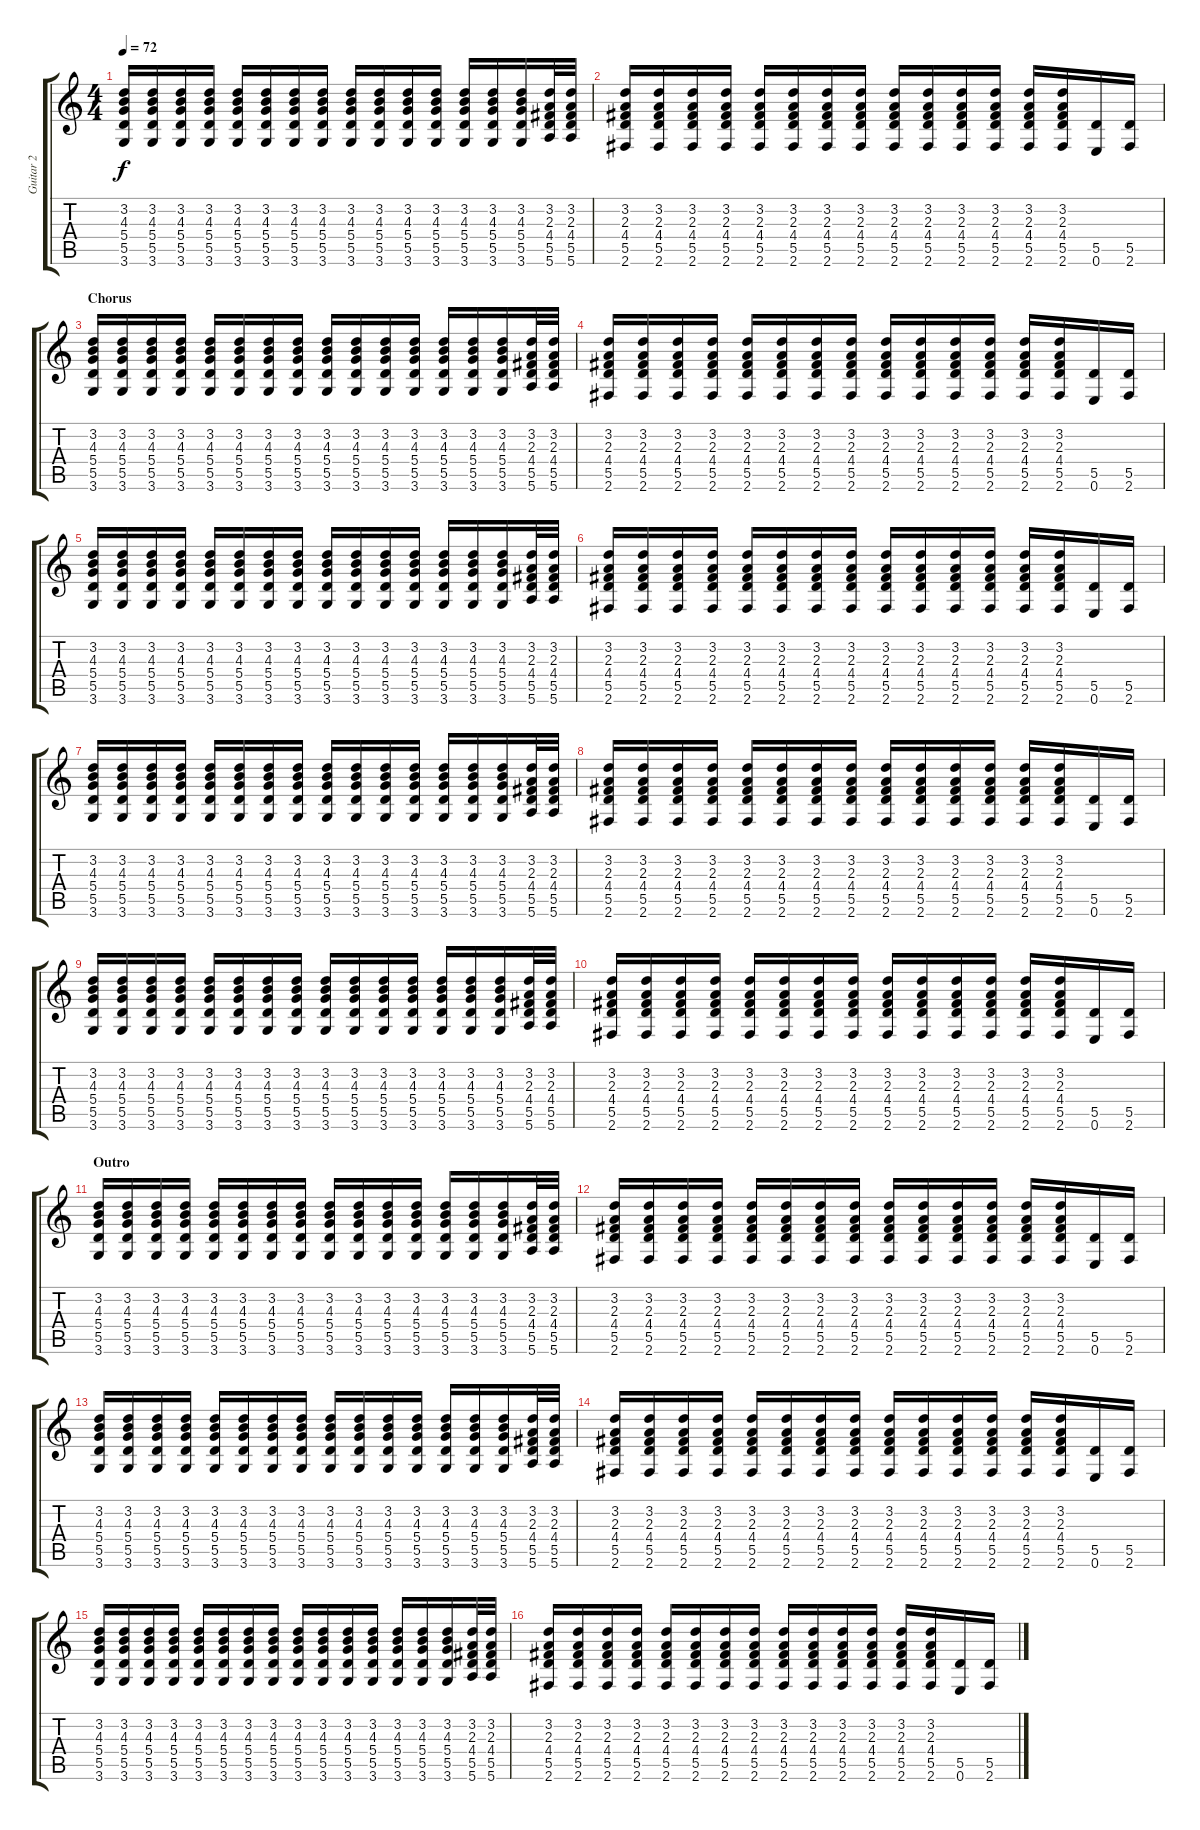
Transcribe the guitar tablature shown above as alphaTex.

\track ("Guitar 2" "Guitar 2") {instrument distortionguitar}
\staff {score tabs}
\tuning (E4 B3 G3 D3 A2 E2) {hide}
\ts (4 4)
\tempo 72
\clef g2
\ks c
(3.2 4.3 5.4 5.5 3.6).16{dy f} (3.2 4.3 5.4 5.5 3.6).16 (3.2 4.3 5.4 5.5 3.6).16 (3.2 4.3 5.4 5.5 3.6).16 (3.2 4.3 5.4 5.5 3.6).16 (3.2 4.3 5.4 5.5 3.6).16 (3.2 4.3 5.4 5.5 3.6).16 (3.2 4.3 5.4 5.5 3.6).16 (3.2 4.3 5.4 5.5 3.6).16 (3.2 4.3 5.4 5.5 3.6).16 (3.2 4.3 5.4 5.5 3.6).16 (3.2 4.3 5.4 5.5 3.6).16 (3.2 4.3 5.4 5.5 3.6).16 (3.2 4.3 5.4 5.5 3.6).16 (3.2 4.3 5.4 5.5 3.6).16 (3.2 2.3 4.4 5.5 5.6).32 (3.2 2.3 4.4 5.5 5.6).32 |
(3.2 2.3 4.4 5.5 2.6).16 (3.2 2.3 4.4 5.5 2.6).16 (3.2 2.3 4.4 5.5 2.6).16 (3.2 2.3 4.4 5.5 2.6).16 (3.2 2.3 4.4 5.5 2.6).16 (3.2 2.3 4.4 5.5 2.6).16 (3.2 2.3 4.4 5.5 2.6).16 (3.2 2.3 4.4 5.5 2.6).16 (3.2 2.3 4.4 5.5 2.6).16 (3.2 2.3 4.4 5.5 2.6).16 (3.2 2.3 4.4 5.5 2.6).16 (3.2 2.3 4.4 5.5 2.6).16 (3.2 2.3 4.4 5.5 2.6).16 (3.2 2.3 4.4 5.5 2.6).16 (5.5 0.6).16 (5.5 2.6).16 |
\section ("" "Chorus")
(3.2 4.3 5.4 5.5 3.6).16 (3.2 4.3 5.4 5.5 3.6).16 (3.2 4.3 5.4 5.5 3.6).16 (3.2 4.3 5.4 5.5 3.6).16 (3.2 4.3 5.4 5.5 3.6).16 (3.2 4.3 5.4 5.5 3.6).16 (3.2 4.3 5.4 5.5 3.6).16 (3.2 4.3 5.4 5.5 3.6).16 (3.2 4.3 5.4 5.5 3.6).16 (3.2 4.3 5.4 5.5 3.6).16 (3.2 4.3 5.4 5.5 3.6).16 (3.2 4.3 5.4 5.5 3.6).16 (3.2 4.3 5.4 5.5 3.6).16 (3.2 4.3 5.4 5.5 3.6).16 (3.2 4.3 5.4 5.5 3.6).16 (3.2 2.3 4.4 5.5 5.6).32 (3.2 2.3 4.4 5.5 5.6).32 |
(3.2 2.3 4.4 5.5 2.6).16 (3.2 2.3 4.4 5.5 2.6).16 (3.2 2.3 4.4 5.5 2.6).16 (3.2 2.3 4.4 5.5 2.6).16 (3.2 2.3 4.4 5.5 2.6).16 (3.2 2.3 4.4 5.5 2.6).16 (3.2 2.3 4.4 5.5 2.6).16 (3.2 2.3 4.4 5.5 2.6).16 (3.2 2.3 4.4 5.5 2.6).16 (3.2 2.3 4.4 5.5 2.6).16 (3.2 2.3 4.4 5.5 2.6).16 (3.2 2.3 4.4 5.5 2.6).16 (3.2 2.3 4.4 5.5 2.6).16 (3.2 2.3 4.4 5.5 2.6).16 (5.5 0.6).16 (5.5 2.6).16 |
(3.2 4.3 5.4 5.5 3.6).16 (3.2 4.3 5.4 5.5 3.6).16 (3.2 4.3 5.4 5.5 3.6).16 (3.2 4.3 5.4 5.5 3.6).16 (3.2 4.3 5.4 5.5 3.6).16 (3.2 4.3 5.4 5.5 3.6).16 (3.2 4.3 5.4 5.5 3.6).16 (3.2 4.3 5.4 5.5 3.6).16 (3.2 4.3 5.4 5.5 3.6).16 (3.2 4.3 5.4 5.5 3.6).16 (3.2 4.3 5.4 5.5 3.6).16 (3.2 4.3 5.4 5.5 3.6).16 (3.2 4.3 5.4 5.5 3.6).16 (3.2 4.3 5.4 5.5 3.6).16 (3.2 4.3 5.4 5.5 3.6).16 (3.2 2.3 4.4 5.5 5.6).32 (3.2 2.3 4.4 5.5 5.6).32 |
(3.2 2.3 4.4 5.5 2.6).16 (3.2 2.3 4.4 5.5 2.6).16 (3.2 2.3 4.4 5.5 2.6).16 (3.2 2.3 4.4 5.5 2.6).16 (3.2 2.3 4.4 5.5 2.6).16 (3.2 2.3 4.4 5.5 2.6).16 (3.2 2.3 4.4 5.5 2.6).16 (3.2 2.3 4.4 5.5 2.6).16 (3.2 2.3 4.4 5.5 2.6).16 (3.2 2.3 4.4 5.5 2.6).16 (3.2 2.3 4.4 5.5 2.6).16 (3.2 2.3 4.4 5.5 2.6).16 (3.2 2.3 4.4 5.5 2.6).16 (3.2 2.3 4.4 5.5 2.6).16 (5.5 0.6).16 (5.5 2.6).16 |
(3.2 4.3 5.4 5.5 3.6).16 (3.2 4.3 5.4 5.5 3.6).16 (3.2 4.3 5.4 5.5 3.6).16 (3.2 4.3 5.4 5.5 3.6).16 (3.2 4.3 5.4 5.5 3.6).16 (3.2 4.3 5.4 5.5 3.6).16 (3.2 4.3 5.4 5.5 3.6).16 (3.2 4.3 5.4 5.5 3.6).16 (3.2 4.3 5.4 5.5 3.6).16 (3.2 4.3 5.4 5.5 3.6).16 (3.2 4.3 5.4 5.5 3.6).16 (3.2 4.3 5.4 5.5 3.6).16 (3.2 4.3 5.4 5.5 3.6).16 (3.2 4.3 5.4 5.5 3.6).16 (3.2 4.3 5.4 5.5 3.6).16 (3.2 2.3 4.4 5.5 5.6).32 (3.2 2.3 4.4 5.5 5.6).32 |
(3.2 2.3 4.4 5.5 2.6).16 (3.2 2.3 4.4 5.5 2.6).16 (3.2 2.3 4.4 5.5 2.6).16 (3.2 2.3 4.4 5.5 2.6).16 (3.2 2.3 4.4 5.5 2.6).16 (3.2 2.3 4.4 5.5 2.6).16 (3.2 2.3 4.4 5.5 2.6).16 (3.2 2.3 4.4 5.5 2.6).16 (3.2 2.3 4.4 5.5 2.6).16 (3.2 2.3 4.4 5.5 2.6).16 (3.2 2.3 4.4 5.5 2.6).16 (3.2 2.3 4.4 5.5 2.6).16 (3.2 2.3 4.4 5.5 2.6).16 (3.2 2.3 4.4 5.5 2.6).16 (5.5 0.6).16 (5.5 2.6).16 |
(3.2 4.3 5.4 5.5 3.6).16 (3.2 4.3 5.4 5.5 3.6).16 (3.2 4.3 5.4 5.5 3.6).16 (3.2 4.3 5.4 5.5 3.6).16 (3.2 4.3 5.4 5.5 3.6).16 (3.2 4.3 5.4 5.5 3.6).16 (3.2 4.3 5.4 5.5 3.6).16 (3.2 4.3 5.4 5.5 3.6).16 (3.2 4.3 5.4 5.5 3.6).16 (3.2 4.3 5.4 5.5 3.6).16 (3.2 4.3 5.4 5.5 3.6).16 (3.2 4.3 5.4 5.5 3.6).16 (3.2 4.3 5.4 5.5 3.6).16 (3.2 4.3 5.4 5.5 3.6).16 (3.2 4.3 5.4 5.5 3.6).16 (3.2 2.3 4.4 5.5 5.6).32 (3.2 2.3 4.4 5.5 5.6).32 |
(3.2 2.3 4.4 5.5 2.6).16 (3.2 2.3 4.4 5.5 2.6).16 (3.2 2.3 4.4 5.5 2.6).16 (3.2 2.3 4.4 5.5 2.6).16 (3.2 2.3 4.4 5.5 2.6).16 (3.2 2.3 4.4 5.5 2.6).16 (3.2 2.3 4.4 5.5 2.6).16 (3.2 2.3 4.4 5.5 2.6).16 (3.2 2.3 4.4 5.5 2.6).16 (3.2 2.3 4.4 5.5 2.6).16 (3.2 2.3 4.4 5.5 2.6).16 (3.2 2.3 4.4 5.5 2.6).16 (3.2 2.3 4.4 5.5 2.6).16 (3.2 2.3 4.4 5.5 2.6).16 (5.5 0.6).16 (5.5 2.6).16 |
\section ("" "Outro")
(3.2 4.3 5.4 5.5 3.6).16 (3.2 4.3 5.4 5.5 3.6).16 (3.2 4.3 5.4 5.5 3.6).16 (3.2 4.3 5.4 5.5 3.6).16 (3.2 4.3 5.4 5.5 3.6).16 (3.2 4.3 5.4 5.5 3.6).16 (3.2 4.3 5.4 5.5 3.6).16 (3.2 4.3 5.4 5.5 3.6).16 (3.2 4.3 5.4 5.5 3.6).16 (3.2 4.3 5.4 5.5 3.6).16 (3.2 4.3 5.4 5.5 3.6).16 (3.2 4.3 5.4 5.5 3.6).16 (3.2 4.3 5.4 5.5 3.6).16 (3.2 4.3 5.4 5.5 3.6).16 (3.2 4.3 5.4 5.5 3.6).16 (3.2 2.3 4.4 5.5 5.6).32 (3.2 2.3 4.4 5.5 5.6).32 |
(3.2 2.3 4.4 5.5 2.6).16 (3.2 2.3 4.4 5.5 2.6).16 (3.2 2.3 4.4 5.5 2.6).16 (3.2 2.3 4.4 5.5 2.6).16 (3.2 2.3 4.4 5.5 2.6).16 (3.2 2.3 4.4 5.5 2.6).16 (3.2 2.3 4.4 5.5 2.6).16 (3.2 2.3 4.4 5.5 2.6).16 (3.2 2.3 4.4 5.5 2.6).16 (3.2 2.3 4.4 5.5 2.6).16 (3.2 2.3 4.4 5.5 2.6).16 (3.2 2.3 4.4 5.5 2.6).16 (3.2 2.3 4.4 5.5 2.6).16 (3.2 2.3 4.4 5.5 2.6).16 (5.5 0.6).16 (5.5 2.6).16 |
(3.2 4.3 5.4 5.5 3.6).16 (3.2 4.3 5.4 5.5 3.6).16 (3.2 4.3 5.4 5.5 3.6).16 (3.2 4.3 5.4 5.5 3.6).16 (3.2 4.3 5.4 5.5 3.6).16 (3.2 4.3 5.4 5.5 3.6).16 (3.2 4.3 5.4 5.5 3.6).16 (3.2 4.3 5.4 5.5 3.6).16 (3.2 4.3 5.4 5.5 3.6).16 (3.2 4.3 5.4 5.5 3.6).16 (3.2 4.3 5.4 5.5 3.6).16 (3.2 4.3 5.4 5.5 3.6).16 (3.2 4.3 5.4 5.5 3.6).16 (3.2 4.3 5.4 5.5 3.6).16 (3.2 4.3 5.4 5.5 3.6).16 (3.2 2.3 4.4 5.5 5.6).32 (3.2 2.3 4.4 5.5 5.6).32 |
(3.2 2.3 4.4 5.5 2.6).16 (3.2 2.3 4.4 5.5 2.6).16 (3.2 2.3 4.4 5.5 2.6).16 (3.2 2.3 4.4 5.5 2.6).16 (3.2 2.3 4.4 5.5 2.6).16 (3.2 2.3 4.4 5.5 2.6).16 (3.2 2.3 4.4 5.5 2.6).16 (3.2 2.3 4.4 5.5 2.6).16 (3.2 2.3 4.4 5.5 2.6).16 (3.2 2.3 4.4 5.5 2.6).16 (3.2 2.3 4.4 5.5 2.6).16 (3.2 2.3 4.4 5.5 2.6).16 (3.2 2.3 4.4 5.5 2.6).16 (3.2 2.3 4.4 5.5 2.6).16 (5.5 0.6).16 (5.5 2.6).16 |
(3.2 4.3 5.4 5.5 3.6).16 (3.2 4.3 5.4 5.5 3.6).16 (3.2 4.3 5.4 5.5 3.6).16 (3.2 4.3 5.4 5.5 3.6).16 (3.2 4.3 5.4 5.5 3.6).16 (3.2 4.3 5.4 5.5 3.6).16 (3.2 4.3 5.4 5.5 3.6).16 (3.2 4.3 5.4 5.5 3.6).16 (3.2 4.3 5.4 5.5 3.6).16 (3.2 4.3 5.4 5.5 3.6).16 (3.2 4.3 5.4 5.5 3.6).16 (3.2 4.3 5.4 5.5 3.6).16 (3.2 4.3 5.4 5.5 3.6).16 (3.2 4.3 5.4 5.5 3.6).16 (3.2 4.3 5.4 5.5 3.6).16 (3.2 2.3 4.4 5.5 5.6).32 (3.2 2.3 4.4 5.5 5.6).32 |
(3.2 2.3 4.4 5.5 2.6).16{volume 10} (3.2 2.3 4.4 5.5 2.6).16 (3.2 2.3 4.4 5.5 2.6).16 (3.2 2.3 4.4 5.5 2.6).16 (3.2 2.3 4.4 5.5 2.6).16 (3.2 2.3 4.4 5.5 2.6).16 (3.2 2.3 4.4 5.5 2.6).16 (3.2 2.3 4.4 5.5 2.6).16 (3.2 2.3 4.4 5.5 2.6).16 (3.2 2.3 4.4 5.5 2.6).16 (3.2 2.3 4.4 5.5 2.6).16 (3.2 2.3 4.4 5.5 2.6).16 (3.2 2.3 4.4 5.5 2.6).16 (3.2 2.3 4.4 5.5 2.6).16 (5.5 0.6).16 (5.5 2.6).16
